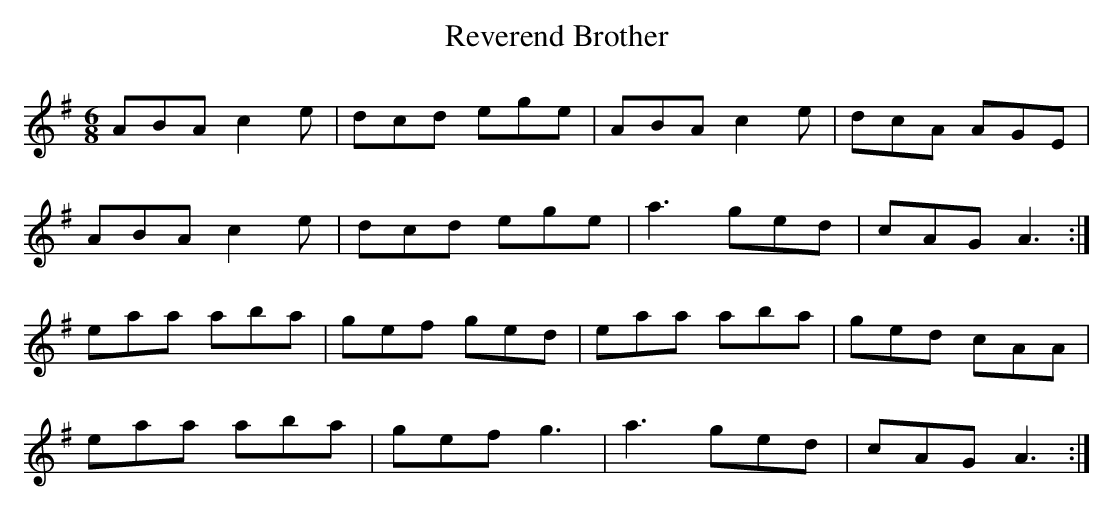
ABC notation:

X:1
T:Reverend Brother
M:6/8
L:1/8
K:Ador
ABA c2e|dcd ege|ABA c2e|dcA AGE|
ABA c2e|dcd ege|a3 ged|cAG A3:|
eaa aba|gef ged|eaa aba|ged cAA|
eaa aba|gef g3|a3 ged|cAG A3:|
